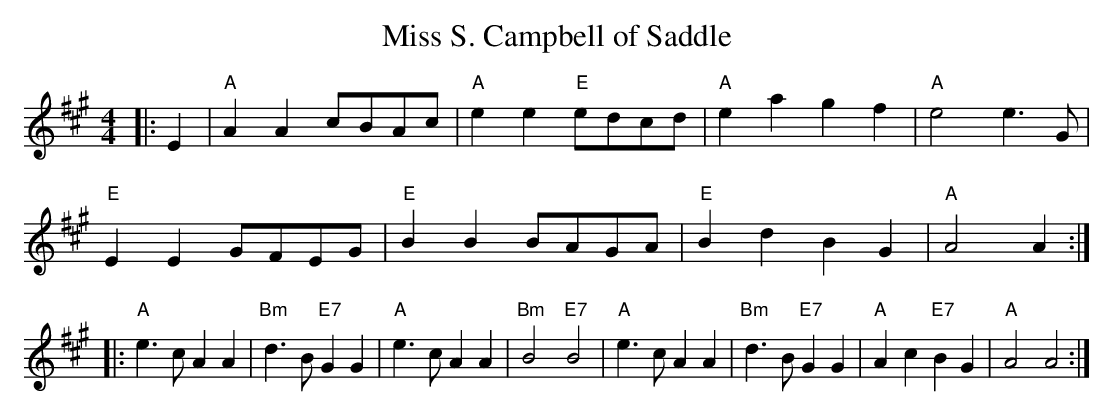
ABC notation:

X:1
T:Miss S. Campbell of Saddle
M:4/4
L:1/4
K:A
|:E|"A"AA c/2B/2A/2c/2|"A"ee "E"e/2d/2c/2d/2|"A"ea gf|"A"e2 e3/2G/2|
"E"EE G/2F/2E/2G/2|"E"BB B/2A/2G/2A/2|"E"Bd BG|"A"A2 A::
"A"e3/2c/2 AA|"Bm"d3/2B/2 "E7"GG|"A"e3/2c/2 AA|"Bm"B2 "E7"B2|"A"e3/2c/2 AA|\
"Bm"d3/2B/2 "E7"GG|"A"Ac "E7"BG|"A"A2 A2:|
